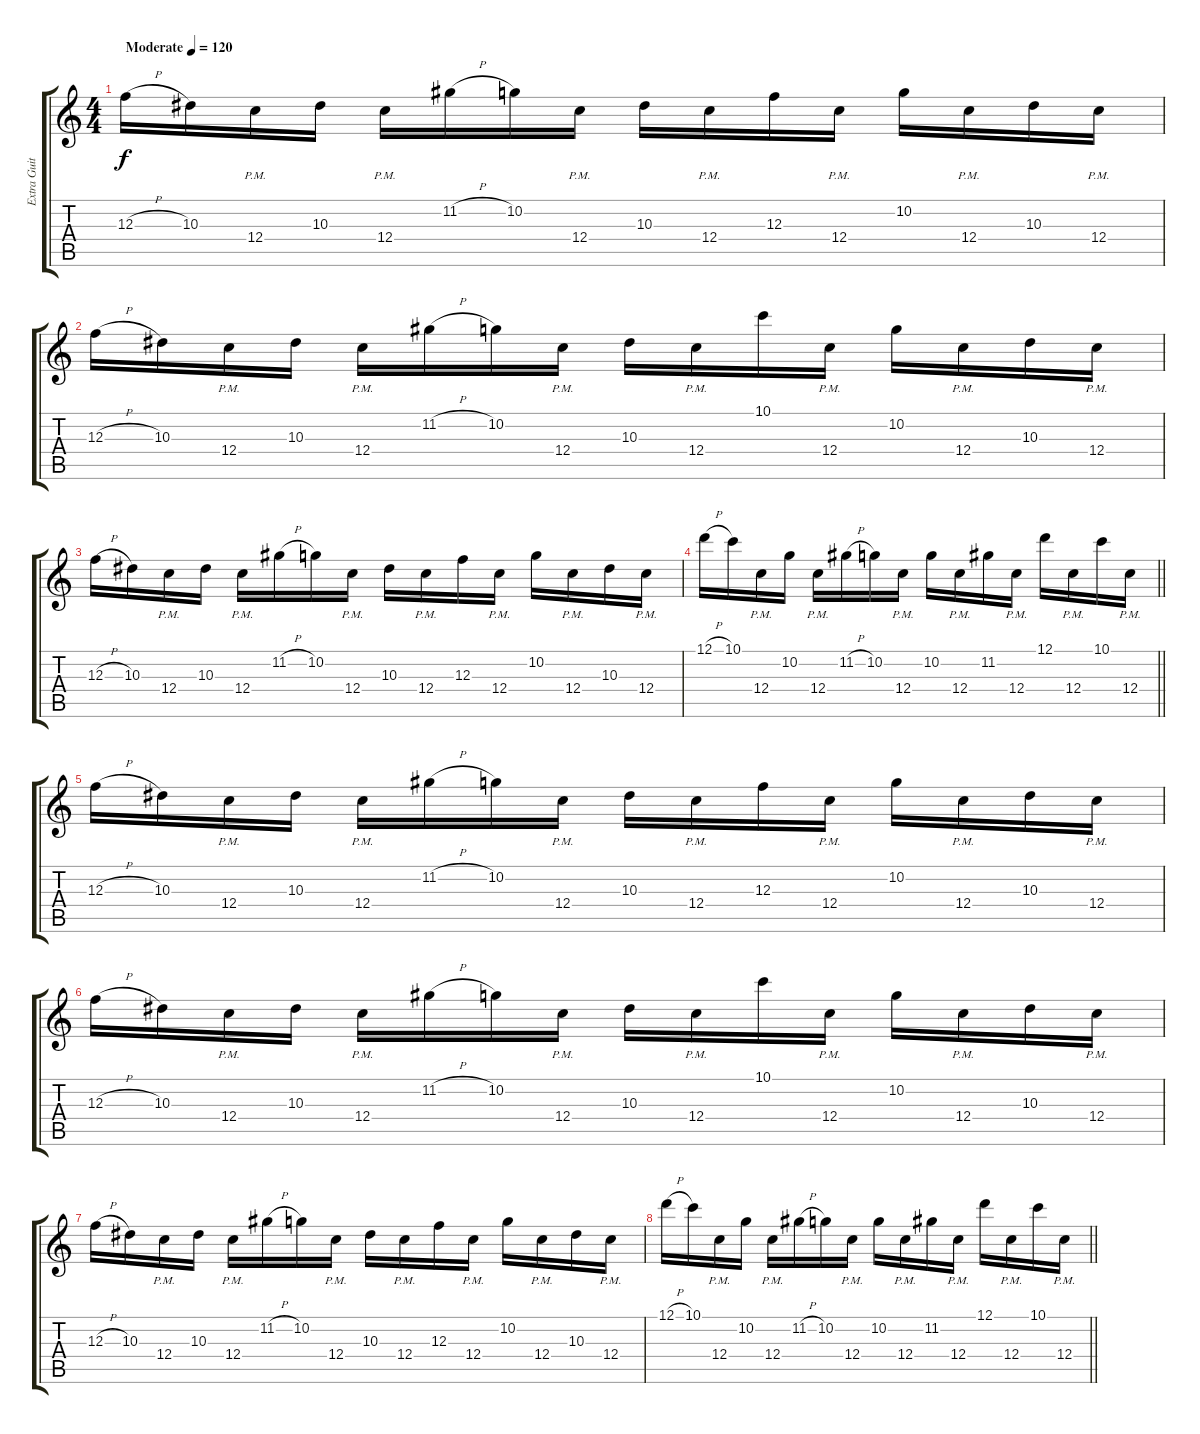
\track ("Extra Guitar" "Extra Guit") {instrument overdrivenguitar}
\staff {score tabs}
\tuning (D4 A3 F3 C3 G2 C2) {hide}
\ts (4 4)
\section ("" "")
\tempo (120 "Moderate")
\clef g2
\ks c
12.3{h}.16{dy f instrument overdrivenguitar} 10.3.16 12.4{pm}.16 10.3.16 12.4{pm}.16 11.2{h}.16 10.2.16 12.4{pm}.16 10.3.16 12.4{pm}.16 12.3.16 12.4{pm}.16 10.2.16 12.4{pm}.16 10.3.16 12.4{pm}.16 |
12.3{h}.16 10.3.16 12.4{pm}.16 10.3.16 12.4{pm}.16 11.2{h}.16 10.2.16 12.4{pm}.16 10.3.16 12.4{pm}.16 10.1.16 12.4{pm}.16 10.2.16 12.4{pm}.16 10.3.16 12.4{pm}.16 |
12.3{h}.16 10.3.16 12.4{pm}.16 10.3.16 12.4{pm}.16 11.2{h}.16 10.2.16 12.4{pm}.16 10.3.16 12.4{pm}.16 12.3.16 12.4{pm}.16 10.2.16 12.4{pm}.16 10.3.16 12.4{pm}.16 |
\barLineRight lightlight
12.1{h}.16 10.1.16 12.4{pm}.16 10.2.16 12.4{pm}.16 11.2{h}.16 10.2.16 12.4{pm}.16 10.2.16 12.4{pm}.16 11.2.16 12.4{pm}.16 12.1.16 12.4{pm}.16 10.1.16 12.4{pm}.16 |
\section ("" "")
12.3{h}.16 10.3.16 12.4{pm}.16 10.3.16 12.4{pm}.16 11.2{h}.16 10.2.16 12.4{pm}.16 10.3.16 12.4{pm}.16 12.3.16 12.4{pm}.16 10.2.16 12.4{pm}.16 10.3.16 12.4{pm}.16 |
12.3{h}.16 10.3.16 12.4{pm}.16 10.3.16 12.4{pm}.16 11.2{h}.16 10.2.16 12.4{pm}.16 10.3.16 12.4{pm}.16 10.1.16 12.4{pm}.16 10.2.16 12.4{pm}.16 10.3.16 12.4{pm}.16 |
12.3{h}.16 10.3.16 12.4{pm}.16 10.3.16 12.4{pm}.16 11.2{h}.16 10.2.16 12.4{pm}.16 10.3.16 12.4{pm}.16 12.3.16 12.4{pm}.16 10.2.16 12.4{pm}.16 10.3.16 12.4{pm}.16 |
\barLineRight lightlight
12.1{h}.16 10.1.16 12.4{pm}.16 10.2.16 12.4{pm}.16 11.2{h}.16 10.2.16 12.4{pm}.16 10.2.16 12.4{pm}.16 11.2.16 12.4{pm}.16 12.1.16 12.4{pm}.16 10.1.16 12.4{pm}.16
